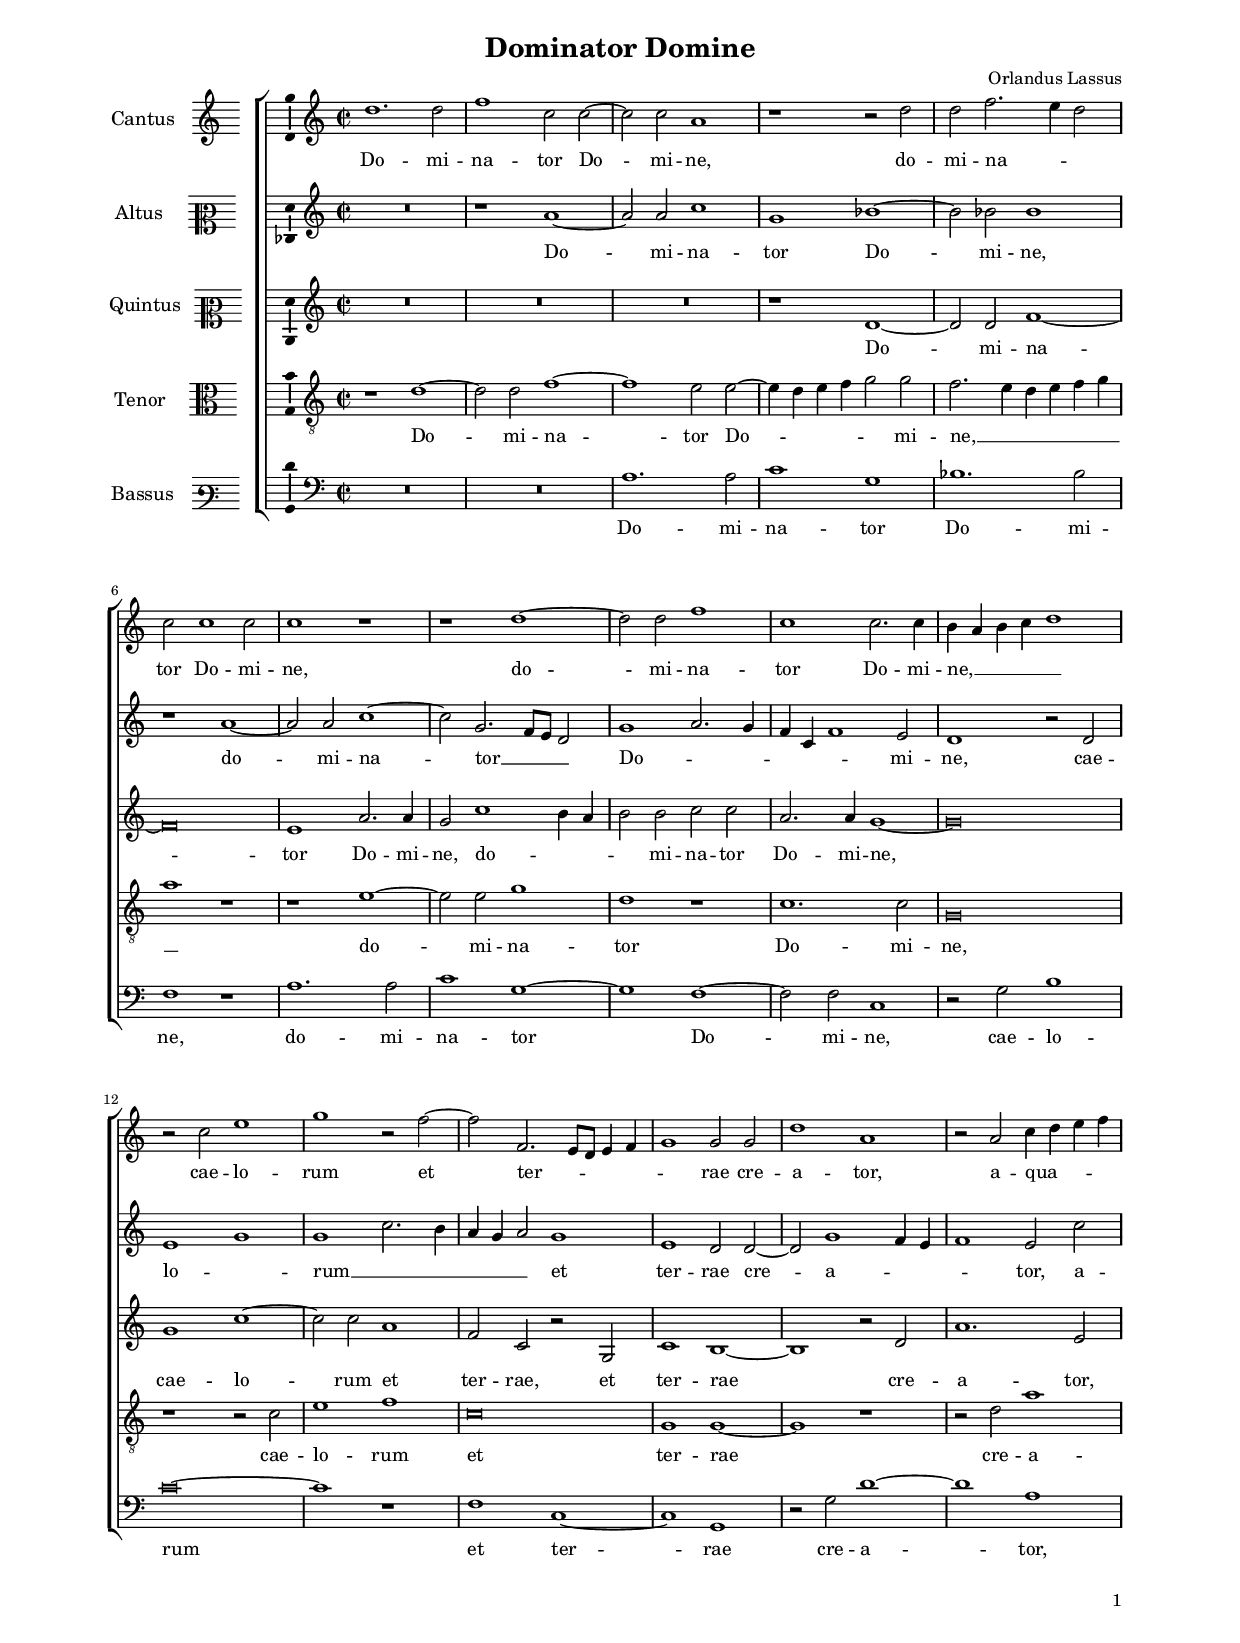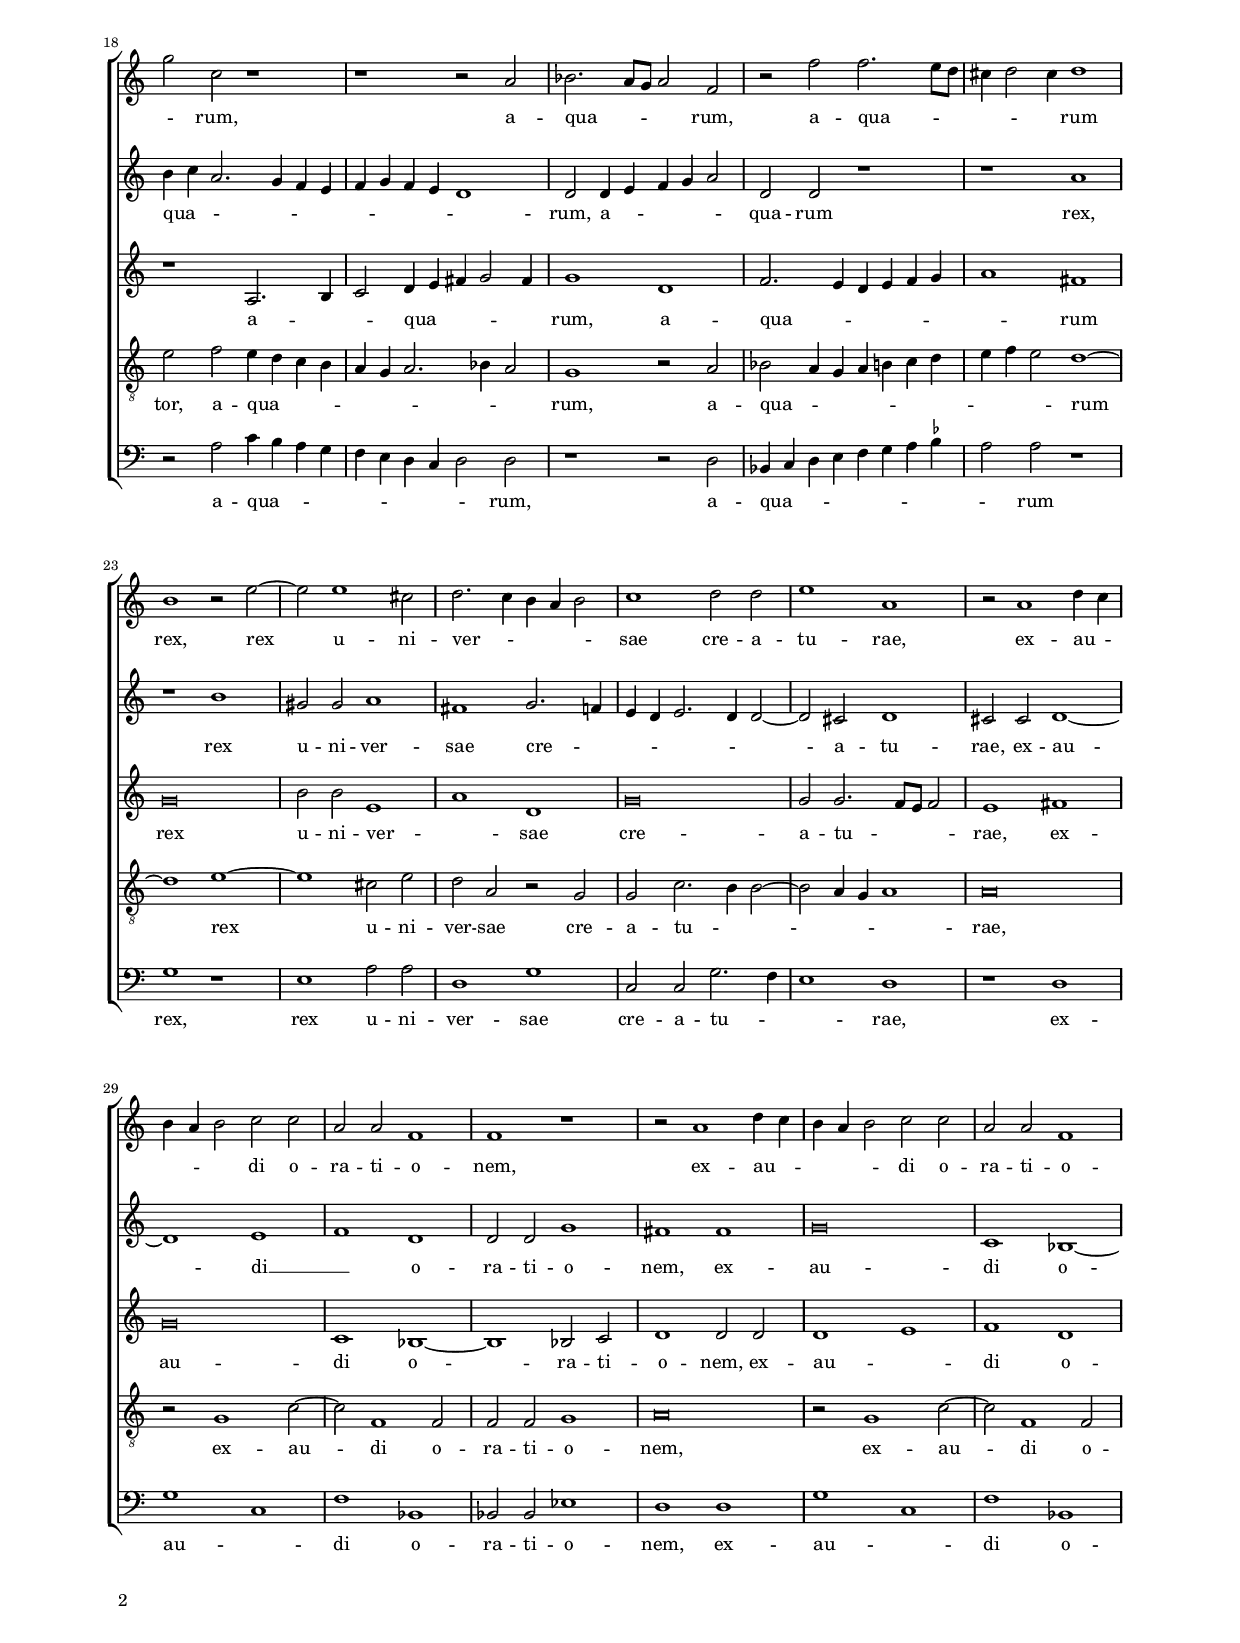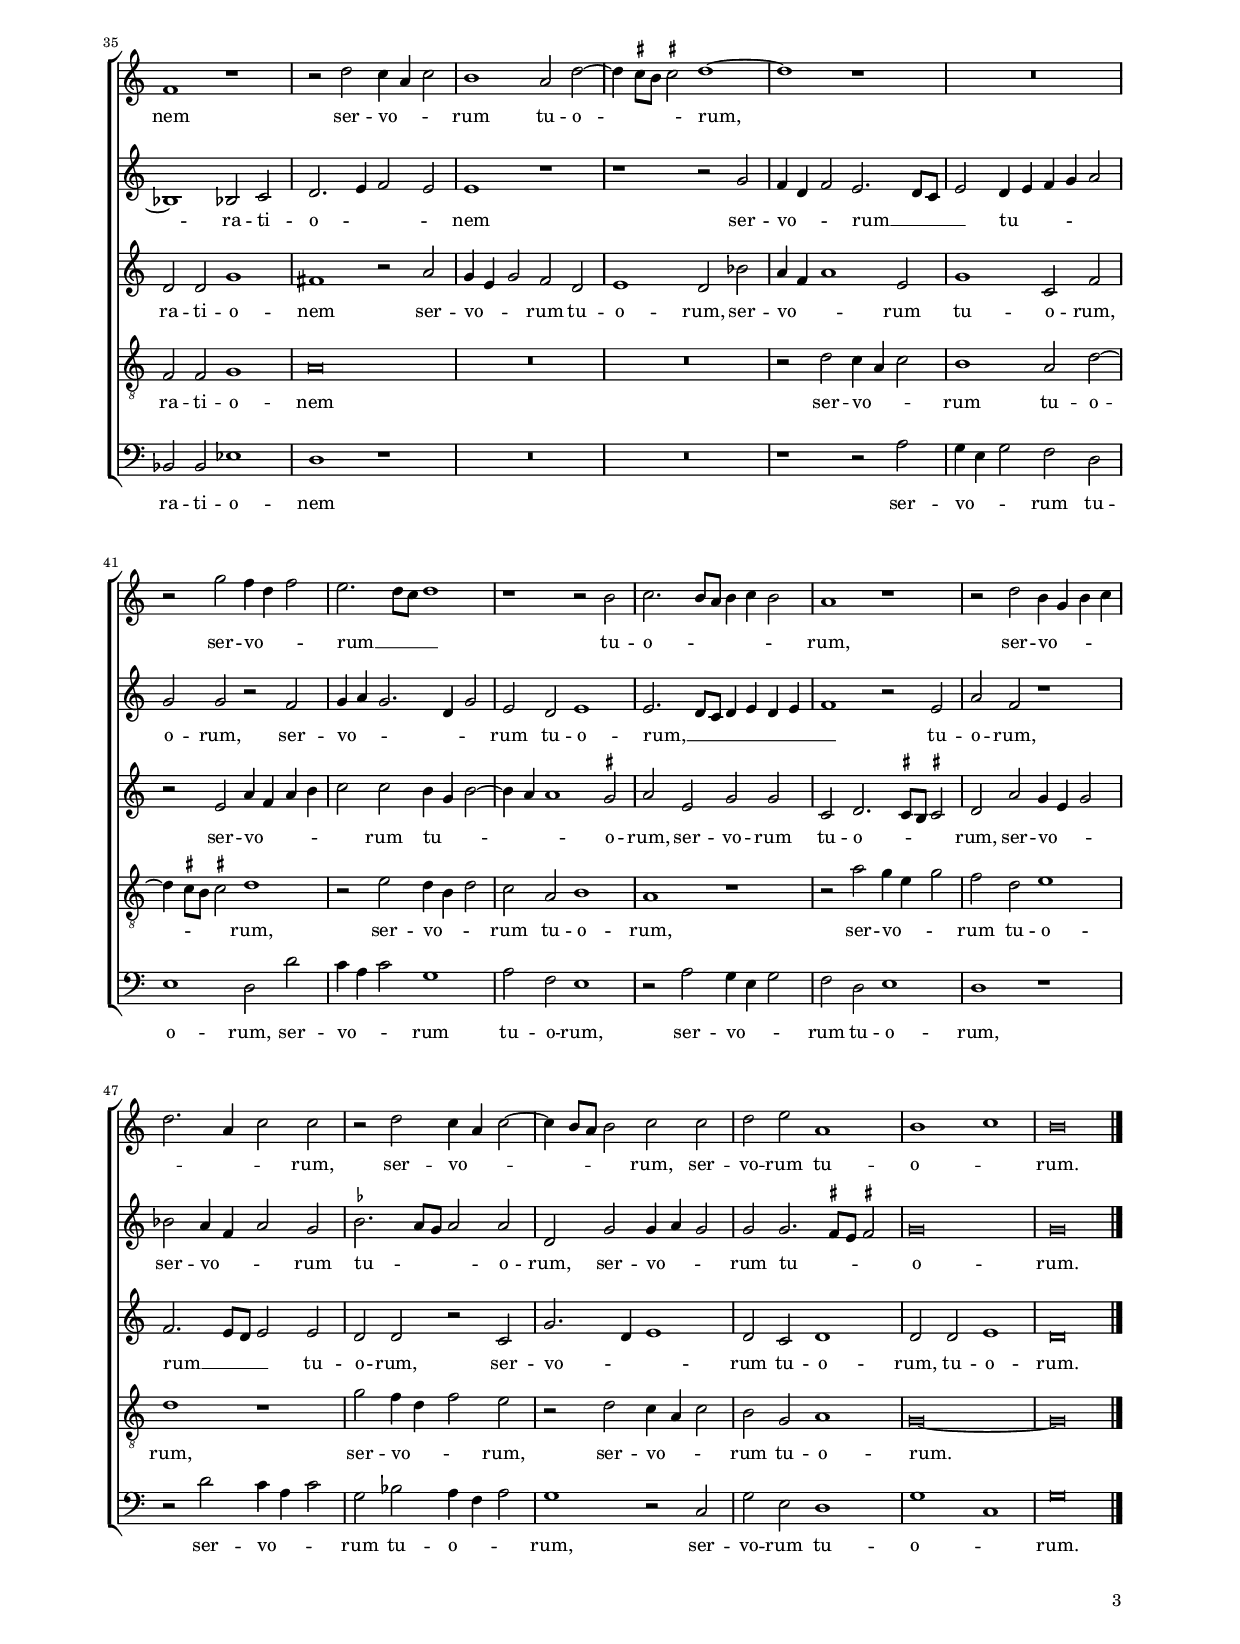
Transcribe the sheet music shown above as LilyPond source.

\header
{
  title="Dominator Domine"
  composer="Orlandus Lassus"
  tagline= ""
}

\version "2.22.0"
\include "deutsch.ly"
#(set-global-staff-size 15)
#(ly:set-option 'point-and-click #f)

	
\paper
	{
	top-margin = 1.8 \cm
	bottom-margin = 1.2 \cm
	left-margin = 2 \cm
	right-margin = 2 \cm
	ragged-bottom = ##f
	ragged-last-bottom = ##t
	print-page-number = ##f
	system-system-spacing = #'((basic-distance . 17) (minimum-distance . 14) (padding . 7) (strechability . 150))
    oddFooterMarkup=\markup   \fill-line { "" \fromproperty #'page:page-number-string }
    evenFooterMarkup=\markup  \fill-line { \fromproperty #'page:page-number-string "" }
    last-bottom-spacing = #'((basic-distance . 12) (minimum-distance . 7) (padding . 4))
%	systems-per-page = 3
%	min-systems-per-page = 3
	}

	
global = {
	\key c \major
	\time 2/2 \set Score.measureLength = #(ly:make-moment 2/1)
    \set Score.tempoHideNote = ##t
    \tempo 2 = 90
	\skip 1*2*52 \bar "|."
	}

	ficta = { \once \set suggestAccidentals = ##t }
	
	forget = #(define-music-function (music) (ly:music?) #{
		\accidentalStyle forget
		$music
		\accidentalStyle default
		#})
    
    m = \melisma
	me = \melismaEnd



incipitcantus = \markup { \score {
	{
	\set Staff.instrumentName = \markup { \fontsize #1 "Cantus" }
	\key c \major
	\clef violin
	s4 \bar ""
	}
	\layout  {
	raggedright = ##t
	indent = 1.6 \cm
	line-width = 2.4\cm
	\context { \Staff \remove Time_signature_engraver }
	\override Staff.Clef.Y-extent = #'(0 . 0)
	}} \hspace #1 }
      
      
incipitaltus = \markup { \score {
	{
	\set Staff.instrumentName = \markup { \fontsize #1 "Altus" }
	\key c \major
	\clef mezzosoprano
	s4 \bar ""
	}
	\layout  {
	raggedright = ##t
	indent = 1.6 \cm
	line-width = 2.4\cm
	\context { \Staff \remove Time_signature_engraver }
	\override Staff.Clef.Y-extent = #'(0 . 0)
	}} \hspace #1 }
      
      
incipitquintus = \markup { \score {
	{
	\set Staff.instrumentName = \markup { \fontsize #1 "Quintus" }
	\key c \major
	\clef mezzosoprano
	s4 \bar ""
	}
	\layout  {
	raggedright = ##t
	indent = 1.6 \cm
	line-width = 2.4\cm
	\context { \Staff \remove Time_signature_engraver }
	\override Staff.Clef.Y-extent = #'(0 . 0)
	}} \hspace #1 }


incipittenor = \markup { \score {
	{
	\set Staff.instrumentName = \markup { \fontsize #1 "Tenor" }
	\key c \major
	\clef alto
	s4 \bar ""
	}
	\layout  {
	raggedright = ##t
	indent = 1.6 \cm
	line-width = 2.4\cm
	\context { \Staff \remove Time_signature_engraver }
	\override Staff.Clef.Y-extent = #'(0 . 0)
	}} \hspace #1 }
      
      
incipitbassus = \markup { \score {
	{
	\set Staff.instrumentName = \markup { \fontsize #1 "Bassus" }
	\key c \major
	\clef varbaritone
	s4 \bar ""
	}
	\layout  {
	raggedright = ##t
	indent = 1.6 \cm
	line-width = 2.4\cm
	\context { \Staff \remove Time_signature_engraver }
	\override Staff.Clef.Y-extent = #'(0 . 0)
	}} \hspace #1 }


cantus = \relative c''
	{
	d1. d2
	f1 c2 c~
	c2 c a1
	r1 r2 d
%5
	d2 f2. \m e4 d2 \me |
	c2 c1 c2
	c1 r
	r1 d~
	d2 d f1
%10
	c1 c2. c4 |
	h4 \m a h c d1 \me
	r2 c e1
	g1 r2 f~
	f2 f,2. \m e8 d e4 f
%15
	g1 \me g2 g |
	d'1 a
	r2 a c4 \m d e f
	g2 \me c, r1
	r1 r2 a
%20
	b2. \m a8 g a2 \me f |
	r2 f' f2. \m e8 d
	cis4 d2 cis4 \me d1
	h1 r2 e~
	e2 e1 cis2
%25
	d2. \m c4 h a h2 \me |
	c1 d2 d
	e1 a,
	r2 a1 d4 \m c
	h4 a h2 \me c c
%30
	a2 a f1 |
	f1 r
	r2 a1 d4 \m c
	h4 a h2 \me c c
	a2 a f1
%35
	f1 r |
	r2 d' c4 \m a c2 \me
	h1 a2 d~
	d4 \m \ficta cis8 h \ficta cis!2 \me d1~
	d1 r
%40
	R\breve |
	r2 g f4 \m d f2 \me
	e2. \m d8 c d1 \me
	r1 r2 h
	c2. \m h8 a h4 c h2 \me
%45
	a1 r |
	r2 d h4 \m g h c
	d2. a4 c2 \me c
	r2 d c4 \m a c2~
	c4 h8 a h2 \me c c
%50
	d2 e a,1 |
	h1 \m c \me
	h\breve
	}
	

altus = \relative c'
	{
	R\breve
	r1 a'~
	a2 a c1
	g1 b~
%5
	b2 b b1 |
	r1 a~
	a2 a c1~
	c2 g2. \m f8 e d2 \me
	g1 \m a2. g4
%10
	f4 c f1 \me e2 |
	d1 r2 d
	e1 \m g \me
	g1 \m c2. h4
	a4 g a2 \me g1
%15
	e1 d2 d~ |
	d2 g1 \m f4 e
	f1 \me e2 c'
	h4 \m c a2. g4 f e
	f4 g f e d1 \me
%20
	d2 d4 \m e f g a2 \me |
	d,2 d r1
	r1 a'
	r1 h
	gis2 gis a1
%25
	fis1 g2. \m f4 |
	e4 d e2. d4 d2~
	d2 \me cis d1
	cis2 cis d1~
	d1 e \m
%30
	f1 \me d |
	d2 d g1
	fis1 fis
	g\breve
	c,1 b~
%35
	b1 b2 c |
	d2. \m e4 f2 e \me
	e1 r
	r1 r2 g
	f4 \m d f2 \me e2. \m d8 c
%40
	e2 \me d4 \m e f g a2 \me |
	g2 g r2 f
	g4 \m a g2. d4 g2 \me
	e2 d e1
	e2. \m d8 c d4 e d e
%45
	f1 \me r2 e |
	a2 f r1
	b2 a4 \m f a2 \me g 
	\ficta b2. \m a8 g a2 \me a
	d,2 g g4 \m a g2 \me
%50
	g2 g2. \m \ficta fis8 e \ficta fis!2 \me |
	g\breve
	g\breve
	}
	


quintus = \relative c'
	{
	R\breve
	R\breve
	R\breve
	r1 d~
%5
	d2 d f1~ |
	f\breve
	e1 a2. a4
	g2 c1 \m h4 a
	h2 \me h c c
%10
	a2. a4 g1~ |
	g\breve
	g1 c~
	c2 c a1
	f2 c r2 g
%15
	c1 h~ |
	h1 r2 d
	a'1. e2
	r1 a,2. \m h4 
	c2 \me d4 \m e fis g2 fis4 \me
%20
	g1 d |
	f2. \m e4 d e f g
	a1 \me fis
	g\breve
	h2 h e,1 \m
%25
	a1 \me d, |
	g\breve
	g2 g2. \m f8 e f2 \me
	e1 fis
	g\breve
%30
	c,1 b~ |
	b1 b2 c
	d1 d2 d
	d1 \m e \me
	f1 d
%35
	d2 d g1 |
	fis1 r2 a
	g4 \m e g2 \me f d
	e1 d2 b'
	a4 \m f a1 \me e2
%40
	g1 c,2 f |
	r2 e a4 \m f a h
	c2 \me c h4 \m g h2~
	h4 a a1 \me \ficta gis2
	a2 e g g
%45
	c,2 d2. \m \ficta cis8 h \ficta cis!2 \me |
	d2 a' g4 \m e g2 \me
	f2. \m e8 d e2 \me e
	d2 d r2 c
	g'2. \m d4 e1 \me
%50
	d2 c d1 |
	d2 d e1
	d\breve
	}

	
tenor = \relative c'
	{
	r1 d~
	d2 d f1~
	f1 e2 e~
	e4 \m d e f g2 \me g
%5
	f2. \m e4 d e f g |
	a1 \me r
	r1 e~
	e2 e g1
	d1 r
%10
	c1. c2 |
	g\breve
	r1 r2 c
	e1 f
	c\breve
%15
	g1 g~ |
	g1 r
	r2 d' a'1
	e2 f e4 \m d c h
	a4 g a2. b4 a2 \me
%20
	g1 r2 a |
	b2 \m a4 g a h c d
	e4 f e2 \me d1~
	d1 e~
	e1 cis2 e
%25
	d2 a r g |
	g2 c2. \m h4 h2~
	h2 a4 g a1 \me
	a\breve
	r2 g1 c2~
%30
	c2 f,1 f2 |
	f2 f g1
	a\breve
	r2 g1 c2~
	c2 f,1 f2
%35
	f2 f g1 |
	a\breve
	R\breve
	R\breve
	r2 d c4 \m a c2 \me
%40
	h1 a2 d~
	d4 \m \ficta cis8 h \ficta cis!2 \me d1
	r2 e d4 \m h d2 \me
	c2 a h1
	a1 r
%45
	r2 a' g4 \m e g2 \me |
	f2 d e1
	d1 r
	g2 f4 \m d f2 \me e
	r2 d c4 \m a c2 \me
%50
	h2 g a1
	g\breve~
	g\breve
	}


bassus = \relative c
	{
	R\breve
	R\breve
	a'1. a2
	c1 g
%5
	b1. b2 |
	f1 r
	a1. a2
	c1 g~
	g1 f~
%10
	f2 f c1 |
	r2 g' h1
	c\breve~
	c1 r
	f,1 c~
%15
	c1 g |
	r2 g' d'1~
	d1 a
	r2 a c4 \m h a g
	f4 e d c d2 \me d
%20
	r1 r2 d |
	b4 \m c d e f g a \ficta b
	a2 \me a r1
	g1 r
	e1 a2 a
%25
	d,1 g |
	c,2 c g'2. \m f4
	e1 \me d
	r1 d
	g1 \m c, \me
%30
	f1 b, |
	b2 b es1
	d1 d
	g1 \m c, \me
	f1 b,
%35
	b2 b es1 |
	d1 r
	R\breve
	R\breve
	r1 r2 a'
%40
	g4 \m e g2 \me f d |
	e1 d2 d'
	c4 \m a c2 \me g1
	a2 f e1
	r2 a g4 \m e g2 \me
%45
	f2 d e1 |
	d1 r
	r2 d' c4 \m a c2 \me
	g2 b a4 \m f a2 \me
	g1 r2 c,
%50
	g'2 e d1 |
	g1 \m c, \me
	g'\breve
	}
	
lyricscantus = \lyricmode {
	Do -- mi -- na -- tor Do -- mi -- ne,
	do -- mi -- na -- tor Do -- mi -- ne,
	do -- mi -- na -- tor Do -- mi -- ne, __
	cae -- lo -- rum et ter -- rae cre -- a -- tor,
	a -- qua -- rum,
	a -- qua -- rum,
	a -- qua -- rum rex,
	rex u -- ni -- ver -- sae cre -- a -- tu -- rae,
	ex -- au -- di o -- ra -- ti -- o -- nem,
	ex -- au -- di o -- ra -- ti -- o -- nem
	ser -- vo -- rum tu -- o -- rum,
	ser -- vo -- rum __ tu -- o -- rum,
	ser -- vo -- rum,
	ser -- vo -- rum,
	ser -- vo -- rum tu -- o -- rum.
	}
	
	
lyricsaltus = \lyricmode {
	Do -- mi -- na -- tor Do -- mi -- ne,
	do -- mi -- na -- tor __ Do -- mi -- ne,
	cae -- lo -- rum __ et ter -- rae cre -- a -- tor,
	a -- qua -- rum,
	a -- qua -- rum
	rex,
	rex u -- ni -- ver -- sae cre -- a -- tu -- rae,
	ex -- au -- di __ o -- ra -- ti -- o -- nem,
	ex -- au -- di o -- ra -- ti -- o -- nem
	ser -- vo -- rum __ tu -- o -- rum,
	ser -- vo -- rum tu -- o -- rum, __
	tu -- o -- rum,
	ser -- vo -- rum tu -- o -- rum,
	ser -- vo -- rum tu -- o -- rum.
	}
	

lyricsquintus = \lyricmode {
	Do -- mi -- na -- tor Do -- mi -- ne,
	do -- mi -- na -- tor Do -- mi -- ne,
	cae -- lo -- rum et ter -- rae,
	et ter -- rae cre -- a -- tor,
	a -- qua -- rum,
	a -- qua -- rum
	rex u -- ni -- ver -- sae cre -- a -- tu -- rae,
	ex -- au -- di o -- ra -- ti -- o -- nem,
	ex -- au -- di o -- ra -- ti -- o -- nem
	ser -- vo -- rum tu -- o -- rum,
	ser -- vo -- rum tu -- o -- rum,
	ser -- vo -- rum tu -- o -- rum,
	ser -- vo -- rum tu -- o -- rum,
	ser -- vo -- rum __ tu -- o -- rum,
	ser -- vo -- rum tu -- o -- rum,
	tu -- o -- rum.
	}

	
lyricstenor = \lyricmode {
	Do -- mi -- na -- tor Do -- mi -- ne, __
	do -- mi -- na -- tor Do -- mi -- ne,
	cae -- lo -- rum et ter -- rae cre -- a -- tor,
	a -- qua -- rum,
	a -- qua -- rum
	rex u -- ni -- ver -- sae cre -- a -- tu -- rae,
	ex -- au -- di o -- ra -- ti -- o -- nem,
	ex -- au -- di o -- ra -- ti -- o -- nem
	ser -- vo -- rum tu -- o -- rum,
	ser -- vo -- rum tu -- o -- rum,
	ser -- vo -- rum tu -- o -- rum,
	ser -- vo -- rum,
	ser -- vo -- rum tu -- o -- rum.
	}
	
	
lyricsbassus = \lyricmode {
	Do -- mi -- na -- tor Do -- mi -- ne,
	do -- mi -- na -- tor Do -- mi -- ne,
	cae -- lo -- rum et ter -- rae cre -- a -- tor,
	a -- qua -- rum,
	a -- qua -- rum
	rex,
	rex u -- ni -- ver -- sae cre -- a -- tu -- rae,
	ex -- au -- di o -- ra -- ti -- o -- nem,
	ex -- au -- di o -- ra -- ti -- o -- nem
	ser -- vo -- rum tu -- o -- rum,
	ser -- vo -- rum tu -- o -- rum,
	ser -- vo -- rum tu -- o -- rum,
	ser -- vo -- rum tu -- o -- rum,
	ser -- vo -- rum tu -- o -- rum.
	}
	

\score
{  
    \transpose c c {
	\new ChoirStaff \with { \override StaffGrouper.staff-staff-spacing.basic-distance = #12 }
	<<
	
	\new Staff << \global
	\new Voice="v1" {
		\set Staff.instrumentName=\incipitcantus
		\set Staff.midiInstrument = "reed organ"
		\clef violin
		\cantus }
	\new Lyrics \lyricsto "v1" {\lyricscantus }
	>>

	
	\new Staff << \global
	\new Voice="v2" {
		\set Staff.instrumentName=\incipitaltus
		\set Staff.midiInstrument = "reed organ"
		\clef violin 
		\altus}
	\new Lyrics \lyricsto "v2" {\lyricsaltus }
	>>
	
	
	\new Staff << \global
	\new Voice="v5" {
		\set Staff.instrumentName=\incipitquintus
		\set Staff.midiInstrument = "reed organ"
		\clef violin
		\quintus}
	\new Lyrics \lyricsto "v5" {\lyricsquintus }
	>>
	
	
	\new Staff << \global
	\new Voice="v3" {
		\set Staff.instrumentName=\incipittenor
		\set Staff.midiInstrument = "reed organ"
		\clef "G_8"
		\tenor }
	\new Lyrics \lyricsto "v3" {\lyricstenor }
	>>
	
	
	\new Staff << \global
	\new Voice="v4" {
		\set Staff.instrumentName=\incipitbassus
		\set Staff.midiInstrument = "reed organ"
		\clef bass 
		\bassus }
	\new Lyrics \lyricsto "v4" {\lyricsbassus}
	>>	
	>>
    } % transpose

    
	\layout
	{
	indent = 2.5\cm
	\context { \Lyrics \override VerticalAxisGroup.nonstaff-relatedstaff-spacing.padding = #1.4 }
%	\context { \Lyrics \override LyricText.font-size = #1 }
	\context { \Staff \override TimeSignature.break-visibility = #end-of-line-invisible }
	\context { \Staff \consists "Ambitus_engraver" }
%	\context { \Voice \override Slur.transparent = ##t }
	\context { \Score \override BarNumber.padding = #2 }
	\context { \Voice \override NoteHead.style = #'baroque }
	}

\midi
	{
	}
	
}


% EOF
